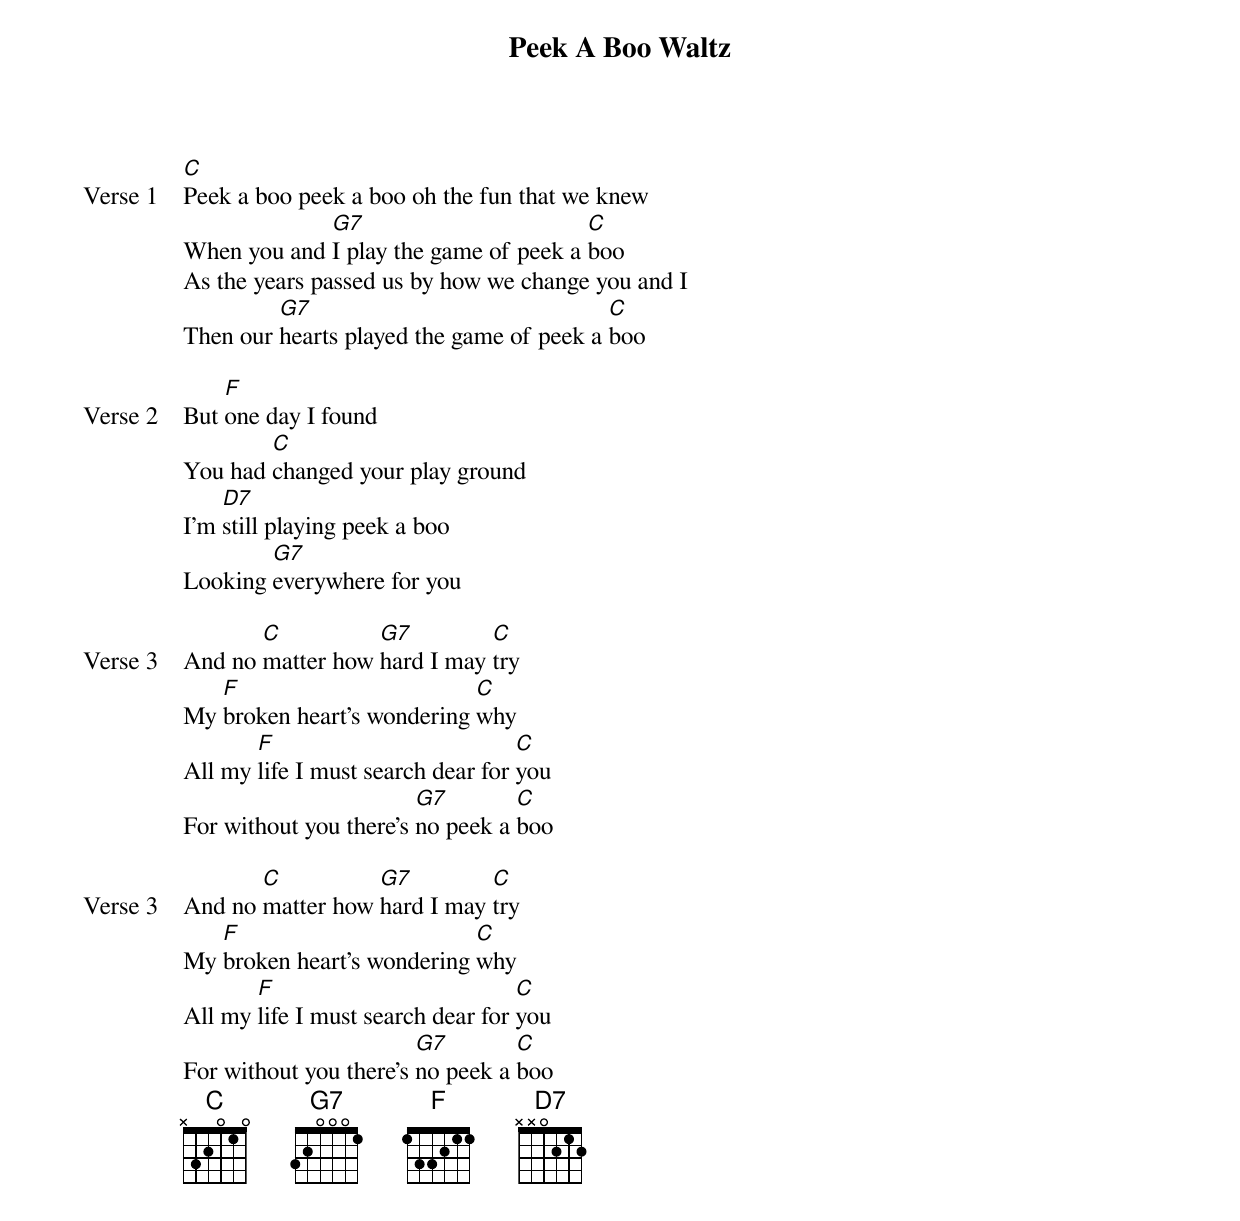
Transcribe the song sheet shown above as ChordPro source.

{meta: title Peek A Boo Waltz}
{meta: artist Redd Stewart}
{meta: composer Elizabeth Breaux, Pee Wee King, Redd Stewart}

{start_of_verse: Verse 1}
[C]Peek a boo peek a boo oh the fun that we knew
When you and [G7]I play the game of peek a [C]boo
As the years passed us by how we change you and I
Then our [G7]hearts played the game of peek a [C]boo
{end_of_verse}

{start_of_verse: Verse 2}
But [F]one day I found
You had [C]changed your play ground
I'm [D7]still playing peek a boo
Looking [G7]everywhere for you
{end_of_verse}

{start_of_verse: Verse 3}
And no [C]matter how [G7]hard I may [C]try
My [F]broken heart's wondering [C]why
All my [F]life I must search dear for [C]you
For without you there's [G7]no peek a [C]boo
{end_of_verse}

{start_of_verse: Verse 3}
And no [C]matter how [G7]hard I may [C]try
My [F]broken heart's wondering [C]why
All my [F]life I must search dear for [C]you
For without you there's [G7]no peek a [C]boo
{end_of_verse}
